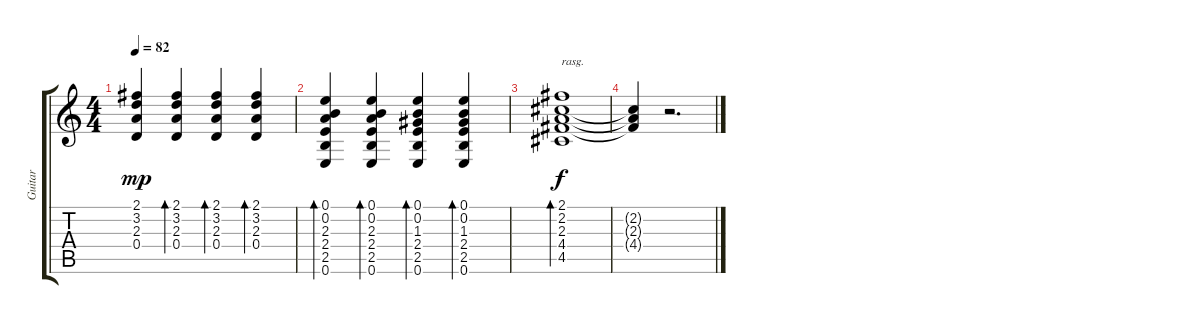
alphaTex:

\track ("Guitar" "Guitar") {instrument acousticguitarsteel}
\staff {score tabs}
\tuning (E4 B3 G3 D3 A2 E2) {hide}
\ts (4 4)
\tempo 82
\clef g2
\ks c
(2.1{t} 3.2{t} 2.3{t} 0.4{t}).4{dy mp} (2.1 3.2 2.3 0.4).4{bd 60} (2.1 3.2 2.3 0.4).4{bd 60} (2.1 3.2 2.3 0.4).4{bd 60} |
(0.1 0.2 2.3 2.4 2.5 0.6).4{bd 60} (0.1 0.2 2.3 2.4 2.5 0.6).4{bd 60} (0.1 0.2 1.3 2.4 2.5 0.6).4{bd 60} (0.1 0.2 1.3 2.4 2.5 0.6).4{bd 60} |
(2.1 2.2 2.3 4.4 4.5).1{bd 240 txt "rasg." dy f} |
(2.2{t} 2.3{t} 4.4{t}).4 r.2{d}
